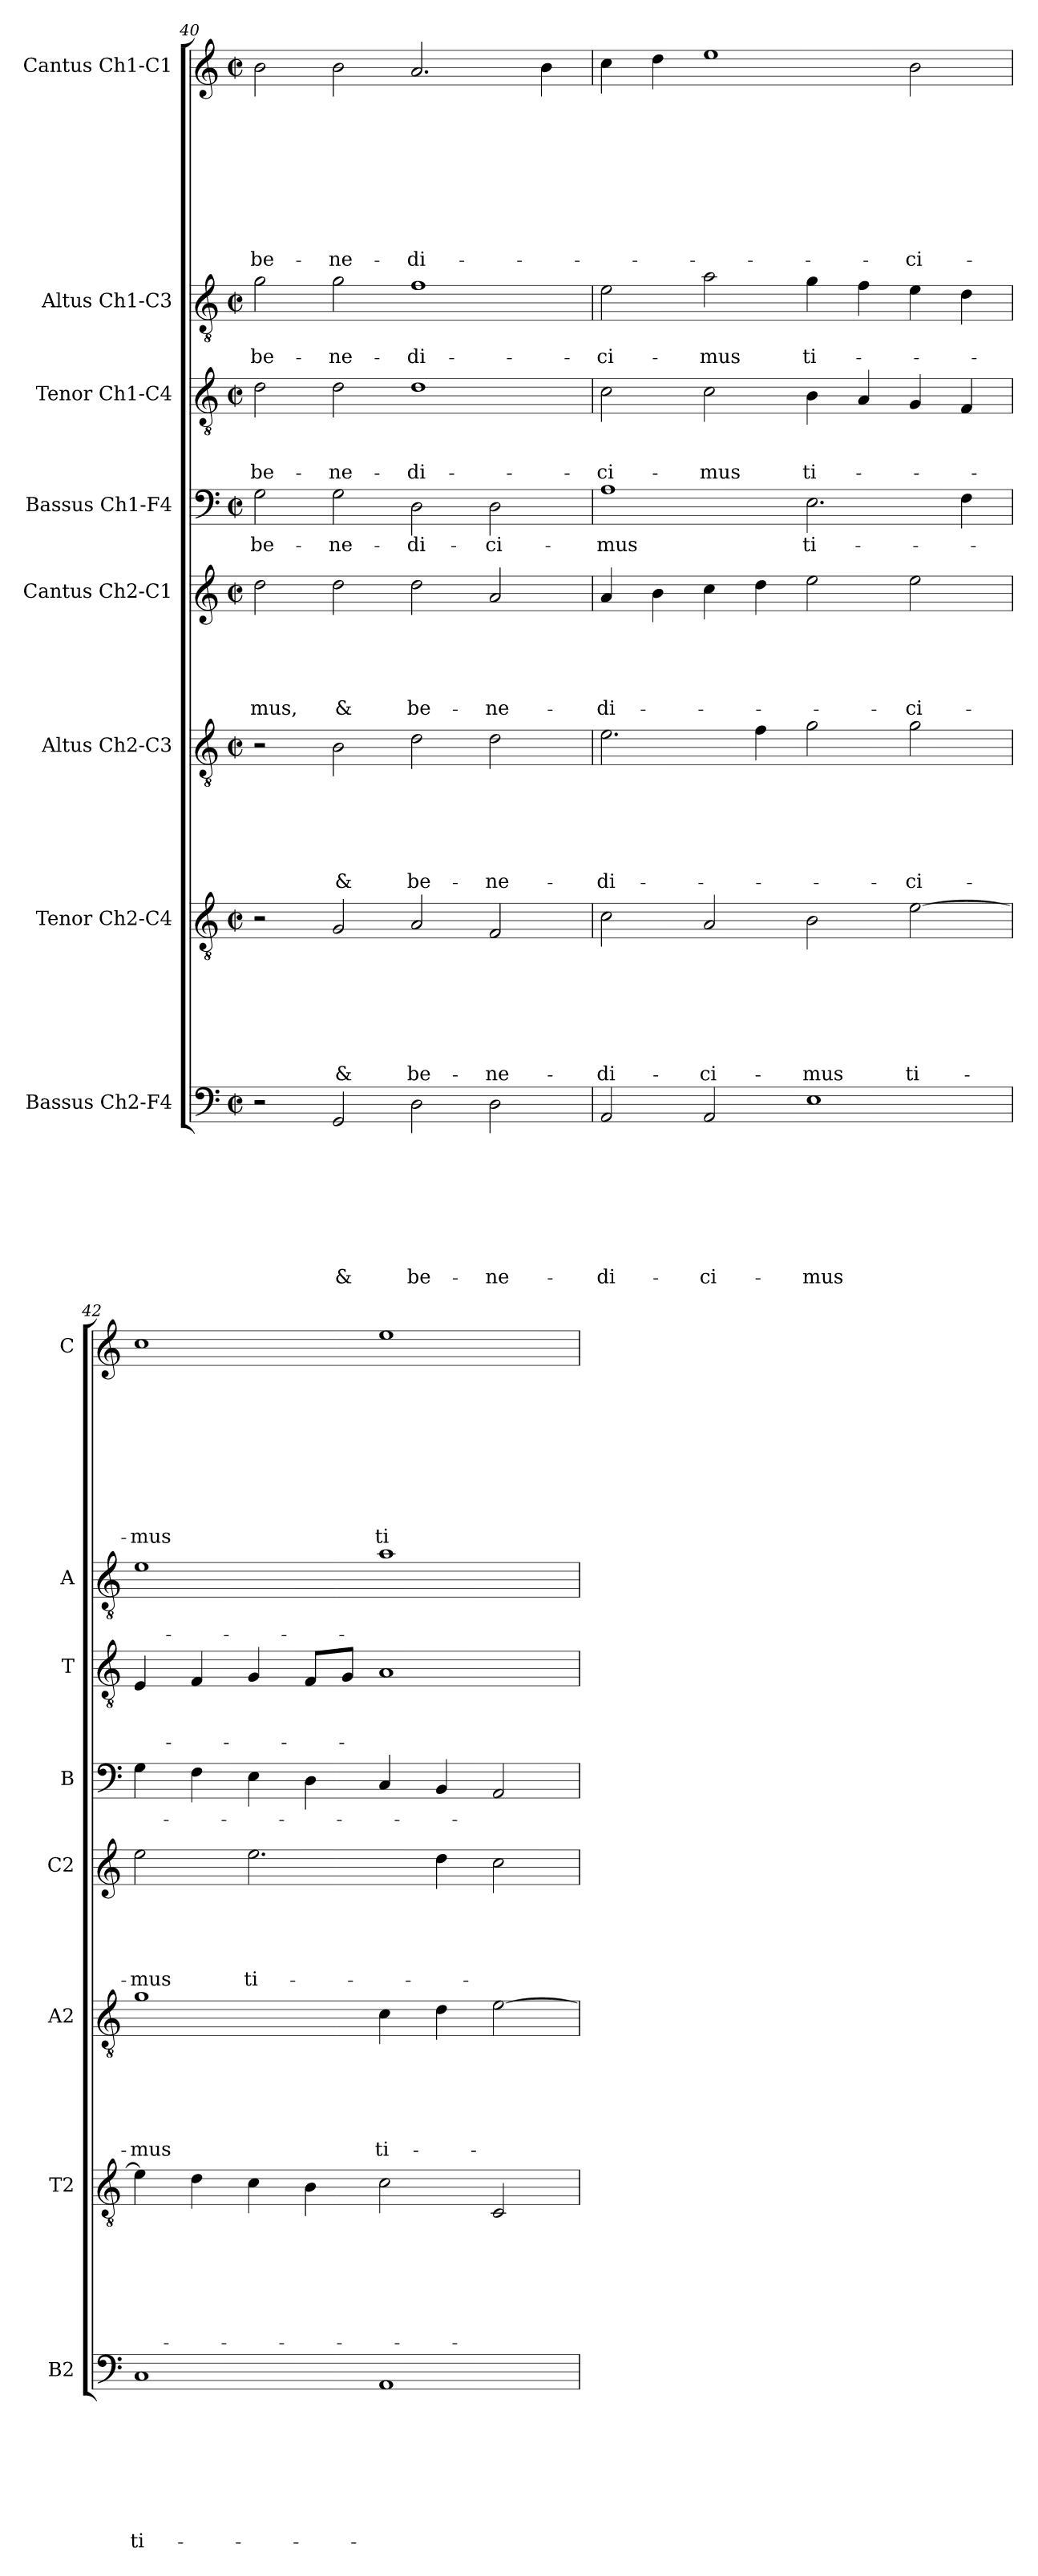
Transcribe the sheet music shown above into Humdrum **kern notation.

**kern	**text	**text	**text	**text	**text	**text	**text	**text	**kern	**text	**text	**text	**text	**text	**text	**text	**kern	**text	**text	**text	**text	**text	**text	**kern	**text	**text	**text	**text	**text	**kern	**text	**kern	**text	**text	**text	**kern	**text	**text	**kern	**text	**text	**text	**text	**text	**text	**text	**text	**text
*part8	*part8	*part8	*part8	*part8	*part8	*part8	*part8	*part8	*part7	*part7	*part7	*part7	*part7	*part7	*part7	*part7	*part6	*part6	*part6	*part6	*part6	*part6	*part6	*part5	*part5	*part5	*part5	*part5	*part5	*part4	*part4	*part3	*part3	*part3	*part3	*part2	*part2	*part2	*part1	*part1	*part1	*part1	*part1	*part1	*part1	*part1	*part1	*part1
*staff8	*staff8	*staff8	*staff8	*staff8	*staff8	*staff8	*staff8	*staff8	*staff7	*staff7	*staff7	*staff7	*staff7	*staff7	*staff7	*staff7	*staff6	*staff6	*staff6	*staff6	*staff6	*staff6	*staff6	*staff5	*staff5	*staff5	*staff5	*staff5	*staff5	*staff4	*staff4	*staff3	*staff3	*staff3	*staff3	*staff2	*staff2	*staff2	*staff1	*staff1	*staff1	*staff1	*staff1	*staff1	*staff1	*staff1	*staff1	*staff1
*I"Bassus Ch2-F4	*	*	*	*	*	*	*	*	*I"Tenor Ch2-C4	*	*	*	*	*	*	*	*I"Altus Ch2-C3	*	*	*	*	*	*	*I"Cantus Ch2-C1	*	*	*	*	*	*I"Bassus Ch1-F4	*	*I"Tenor Ch1-C4	*	*	*	*I"Altus Ch1-C3	*	*	*I"Cantus Ch1-C1	*	*	*	*	*	*	*	*	*
*I'B2	*	*	*	*	*	*	*	*	*I'T2	*	*	*	*	*	*	*	*I'A2	*	*	*	*	*	*	*I'C2	*	*	*	*	*	*I'B	*	*I'T	*	*	*	*I'A	*	*	*I'C	*	*	*	*	*	*	*	*	*
*clefF4	*	*	*	*	*	*	*	*	*clefGv2	*	*	*	*	*	*	*	*clefGv2	*	*	*	*	*	*	*clefG2	*	*	*	*	*	*clefF4	*	*clefGv2	*	*	*	*clefGv2	*	*	*clefG2	*	*	*	*	*	*	*	*	*
*k[]	*	*	*	*	*	*	*	*	*k[]	*	*	*	*	*	*	*	*k[]	*	*	*	*	*	*	*k[]	*	*	*	*	*	*k[]	*	*k[]	*	*	*	*k[]	*	*	*k[]	*	*	*	*	*	*	*	*	*
*C:	*	*	*	*	*	*	*	*	*C:	*	*	*	*	*	*	*	*C:	*	*	*	*	*	*	*C:	*	*	*	*	*	*C:	*	*C:	*	*	*	*C:	*	*	*C:	*	*	*	*	*	*	*	*	*
*M2/2	*	*	*	*	*	*	*	*	*M2/2	*	*	*	*	*	*	*	*M2/2	*	*	*	*	*	*	*M2/2	*	*	*	*	*	*M2/2	*	*M2/2	*	*	*	*M2/2	*	*	*M2/2	*	*	*	*	*	*	*	*	*
*met(c|)	*	*	*	*	*	*	*	*	*met(c|)	*	*	*	*	*	*	*	*met(c|)	*	*	*	*	*	*	*met(c|)	*	*	*	*	*	*met(c|)	*	*met(c|)	*	*	*	*met(c|)	*	*	*met(c|)	*	*	*	*	*	*	*	*	*
=40	=40	=40	=40	=40	=40	=40	=40	=40	=40	=40	=40	=40	=40	=40	=40	=40	=40	=40	=40	=40	=40	=40	=40	=40	=40	=40	=40	=40	=40	=40	=40	=40	=40	=40	=40	=40	=40	=40	=40	=40	=40	=40	=40	=40	=40	=40	=40	=40
!	!	!	!	!	!	!	!	!	!	!	!	!	!	!	!	!	!	!	!	!	!	!	!	!	!	!	!	!	!LO:LY:b	!	!LO:LY:b	!	!	!	!LO:LY:b	!	!	!LO:LY:b	!	!	!	!	!	!	!	!	!	!LO:LY:b
2r	.	.	.	.	.	.	.	.	2r	.	.	.	.	.	.	.	2r	.	.	.	.	.	.	2dd\	.	.	.	.	-mus,	2G\	be-	2d\	.	.	be-	2g\	.	be-	2b\	.	.	.	.	.	.	.	.	be-
!	!	!	!	!	!	!	!	!LO:LY:b	!	!	!	!	!	!	!	!LO:LY:b	!	!	!	!	!	!	!LO:LY:b	!	!	!	!	!	!LO:LY:b	!	!LO:LY:b	!	!	!	!LO:LY:b	!	!	!LO:LY:b	!	!	!	!	!	!	!	!	!	!LO:LY:b
2GG/	.	.	.	.	.	.	.	&	2G/	.	.	.	.	.	.	&	2B\	.	.	.	.	.	&	2dd\	.	.	.	.	&	2G\	-ne-	2d\	.	.	-ne-	2g\	.	-ne-	2b\	.	.	.	.	.	.	.	.	-ne-
!	!	!	!	!	!	!	!	!LO:LY:b	!	!	!	!	!	!	!	!LO:LY:b	!	!	!	!	!	!	!LO:LY:b	!	!	!	!	!	!LO:LY:b	!	!LO:LY:b	!	!	!	!LO:LY:b	!	!	!LO:LY:b	!	!	!	!	!	!	!	!	!	!LO:LY:b
2D\	.	.	.	.	.	.	.	be-	2A/	.	.	.	.	.	.	be-	2d\	.	.	.	.	.	be-	2dd\	.	.	.	.	be-	2D\	-di-	1d	.	.	-di-	1f	.	-di-	2.a/	.	.	.	.	.	.	.	.	-di-
!	!	!	!	!	!	!	!	!LO:LY:b	!	!	!	!	!	!	!	!LO:LY:b	!	!	!	!	!	!	!LO:LY:b	!	!	!	!	!	!LO:LY:b	!	!LO:LY:b	!	!	!	!	!	!	!	!	!	!	!	!	!	!	!	!	!
2D\	.	.	.	.	.	.	.	-ne-	2F/	.	.	.	.	.	.	-ne-	2d\	.	.	.	.	.	-ne-	2a/	.	.	.	.	-ne-	2D\	-ci-	.	.	.	.	.	.	.	.	.	.	.	.	.	.	.	.	.
.	.	.	.	.	.	.	.	.	.	.	.	.	.	.	.	.	.	.	.	.	.	.	.	.	.	.	.	.	.	.	.	.	.	.	.	.	.	.	4b\	.	.	.	.	.	.	.	.	.
=41	=41	=41	=41	=41	=41	=41	=41	=41	=41	=41	=41	=41	=41	=41	=41	=41	=41	=41	=41	=41	=41	=41	=41	=41	=41	=41	=41	=41	=41	=41	=41	=41	=41	=41	=41	=41	=41	=41	=41	=41	=41	=41	=41	=41	=41	=41	=41	=41
!	!	!	!	!	!	!	!	!LO:LY:b	!	!	!	!	!	!	!	!LO:LY:b	!	!	!	!	!	!	!LO:LY:b	!	!	!	!	!	!LO:LY:b	!	!LO:LY:b	!	!	!	!LO:LY:b	!	!	!LO:LY:b	!	!	!	!	!	!	!	!	!	!
2AA/	.	.	.	.	.	.	.	-di-	2c\	.	.	.	.	.	.	-di-	2.e\	.	.	.	.	.	-di-	4a/	.	.	.	.	-di-	1A	-mus	2c\	.	.	-ci-	2e\	.	-ci-	4cc\	.	.	.	.	.	.	.	.	.
.	.	.	.	.	.	.	.	.	.	.	.	.	.	.	.	.	.	.	.	.	.	.	.	4b\	.	.	.	.	.	.	.	.	.	.	.	.	.	.	4dd\	.	.	.	.	.	.	.	.	.
!	!	!	!	!	!	!	!	!LO:LY:b	!	!	!	!	!	!	!	!LO:LY:b	!	!	!	!	!	!	!	!	!	!	!	!	!	!	!	!	!	!	!LO:LY:b	!	!	!LO:LY:b	!	!	!	!	!	!	!	!	!	!
2AA/	.	.	.	.	.	.	.	-ci-	2A/	.	.	.	.	.	.	-ci-	.	.	.	.	.	.	.	4cc\	.	.	.	.	.	.	.	2c\	.	.	-mus	2a\	.	-mus	1ee	.	.	.	.	.	.	.	.	.
.	.	.	.	.	.	.	.	.	.	.	.	.	.	.	.	.	4f\	.	.	.	.	.	.	4dd\	.	.	.	.	.	.	.	.	.	.	.	.	.	.	.	.	.	.	.	.	.	.	.	.
!	!	!	!	!	!	!	!	!LO:LY:b	!	!	!	!	!	!	!	!LO:LY:b	!	!	!	!	!	!	!	!	!	!	!	!	!	!	!LO:LY:b	!	!	!	!LO:LY:b	!	!	!LO:LY:b	!	!	!	!	!	!	!	!	!	!
1E	.	.	.	.	.	.	.	-mus	2B\	.	.	.	.	.	.	-mus	2g\	.	.	.	.	.	.	2ee\	.	.	.	.	.	2.E\	ti-	4B\	.	.	ti-	4g\	.	ti-	.	.	.	.	.	.	.	.	.	.
.	.	.	.	.	.	.	.	.	.	.	.	.	.	.	.	.	.	.	.	.	.	.	.	.	.	.	.	.	.	.	.	4A/	.	.	.	4f\	.	.	.	.	.	.	.	.	.	.	.	.
!	!	!	!	!	!	!	!	!	!	!	!	!	!	!	!	!LO:LY:b	!	!	!	!	!	!	!LO:LY:b	!	!	!	!	!	!LO:LY:b	!	!	!	!	!	!	!	!	!	!	!	!	!	!	!	!	!	!	!LO:LY:b
.	.	.	.	.	.	.	.	.	[2e\	.	.	.	.	.	.	ti-	2g\	.	.	.	.	.	-ci-	2ee\	.	.	.	.	-ci-	.	.	4G/	.	.	.	4e\	.	.	2b\	.	.	.	.	.	.	.	.	-ci-
.	.	.	.	.	.	.	.	.	.	.	.	.	.	.	.	.	.	.	.	.	.	.	.	.	.	.	.	.	.	4F\	.	4F/	.	.	.	4d\	.	.	.	.	.	.	.	.	.	.	.	.
=42	=42	=42	=42	=42	=42	=42	=42	=42	=42	=42	=42	=42	=42	=42	=42	=42	=42	=42	=42	=42	=42	=42	=42	=42	=42	=42	=42	=42	=42	=42	=42	=42	=42	=42	=42	=42	=42	=42	=42	=42	=42	=42	=42	=42	=42	=42	=42	=42
!	!	!	!	!	!	!	!	!LO:LY:b	!	!	!	!	!	!	!	!	!	!	!	!	!	!	!LO:LY:b	!	!	!	!	!	!LO:LY:b	!	!	!	!	!	!	!	!	!	!	!	!	!	!	!	!	!	!	!LO:LY:b
1C	.	.	.	.	.	.	.	ti-	4e\]	.	.	.	.	.	.	.	1g	.	.	.	.	.	-mus	2ee\	.	.	.	.	-mus	4G\	.	4E/	.	.	.	1e	.	.	1cc	.	.	.	.	.	.	.	.	-mus
.	.	.	.	.	.	.	.	.	4d\	.	.	.	.	.	.	.	.	.	.	.	.	.	.	.	.	.	.	.	.	4F\	.	4F/	.	.	.	.	.	.	.	.	.	.	.	.	.	.	.	.
!	!	!	!	!	!	!	!	!	!	!	!	!	!	!	!	!	!	!	!	!	!	!	!	!	!	!	!	!	!LO:LY:b	!	!	!	!	!	!	!	!	!	!	!	!	!	!	!	!	!	!	!
.	.	.	.	.	.	.	.	.	4c\	.	.	.	.	.	.	.	.	.	.	.	.	.	.	2.ee\	.	.	.	.	ti-	4E\	.	4G/	.	.	.	.	.	.	.	.	.	.	.	.	.	.	.	.
.	.	.	.	.	.	.	.	.	4B\	.	.	.	.	.	.	.	.	.	.	.	.	.	.	.	.	.	.	.	.	4D\	.	8F/L	.	.	.	.	.	.	.	.	.	.	.	.	.	.	.	.
.	.	.	.	.	.	.	.	.	.	.	.	.	.	.	.	.	.	.	.	.	.	.	.	.	.	.	.	.	.	.	.	8G/J	.	.	.	.	.	.	.	.	.	.	.	.	.	.	.	.
!	!	!	!	!	!	!	!	!	!	!	!	!	!	!	!	!	!	!	!	!	!	!	!LO:LY:b	!	!	!	!	!	!	!	!	!	!	!	!	!	!	!	!	!	!	!	!	!	!	!	!	!LO:LY:b
1AA	.	.	.	.	.	.	.	.	2c\	.	.	.	.	.	.	.	4c\	.	.	.	.	.	ti-	.	.	.	.	.	.	4C/	.	1A	.	.	.	1a	.	.	1ee	.	.	.	.	.	.	.	.	ti-
.	.	.	.	.	.	.	.	.	.	.	.	.	.	.	.	.	4d\	.	.	.	.	.	.	4dd\	.	.	.	.	.	4BB/	.	.	.	.	.	.	.	.	.	.	.	.	.	.	.	.	.	.
.	.	.	.	.	.	.	.	.	2C/	.	.	.	.	.	.	.	[2e\	.	.	.	.	.	.	2cc\	.	.	.	.	.	2AA/	.	.	.	.	.	.	.	.	.	.	.	.	.	.	.	.	.	.
=	=	=	=	=	=	=	=	=	=	=	=	=	=	=	=	=	=	=	=	=	=	=	=	=	=	=	=	=	=	=	=	=	=	=	=	=	=	=	=	=	=	=	=	=	=	=	=	=
*-	*-	*-	*-	*-	*-	*-	*-	*-	*-	*-	*-	*-	*-	*-	*-	*-	*-	*-	*-	*-	*-	*-	*-	*-	*-	*-	*-	*-	*-	*-	*-	*-	*-	*-	*-	*-	*-	*-	*-	*-	*-	*-	*-	*-	*-	*-	*-	*-
